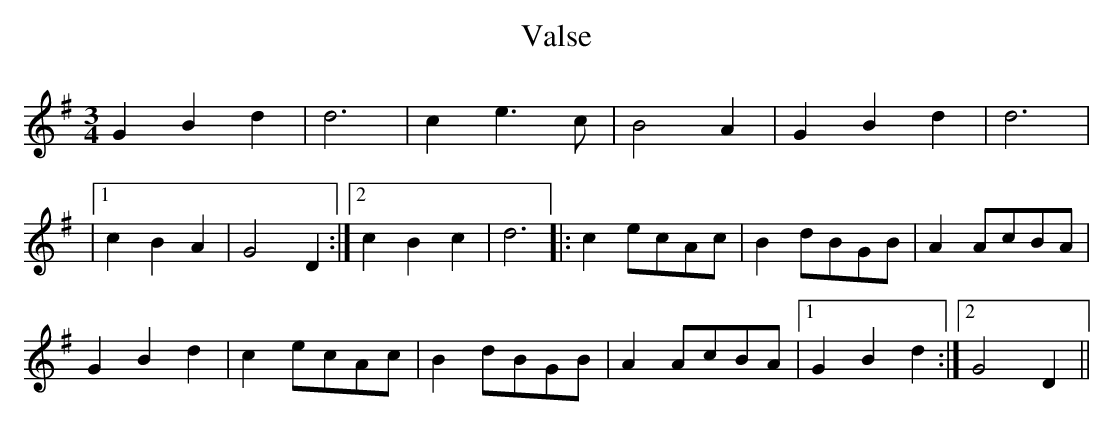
X:1
T:Valse
L:1/4
M:3/4
K:G major
GBd | d3 | ce>c | B2A | GBd | d3 |
|1 cBA | G2D :|2 cBc | d3|: ce/c/A/c/ | Bd/B/G/B/ | AA/c/B/A/ |
GBd | ce/c/A/c/ | Bd/B/G/B/ | AA/c/B/A/ |1 GBd :|2 G2D ||
